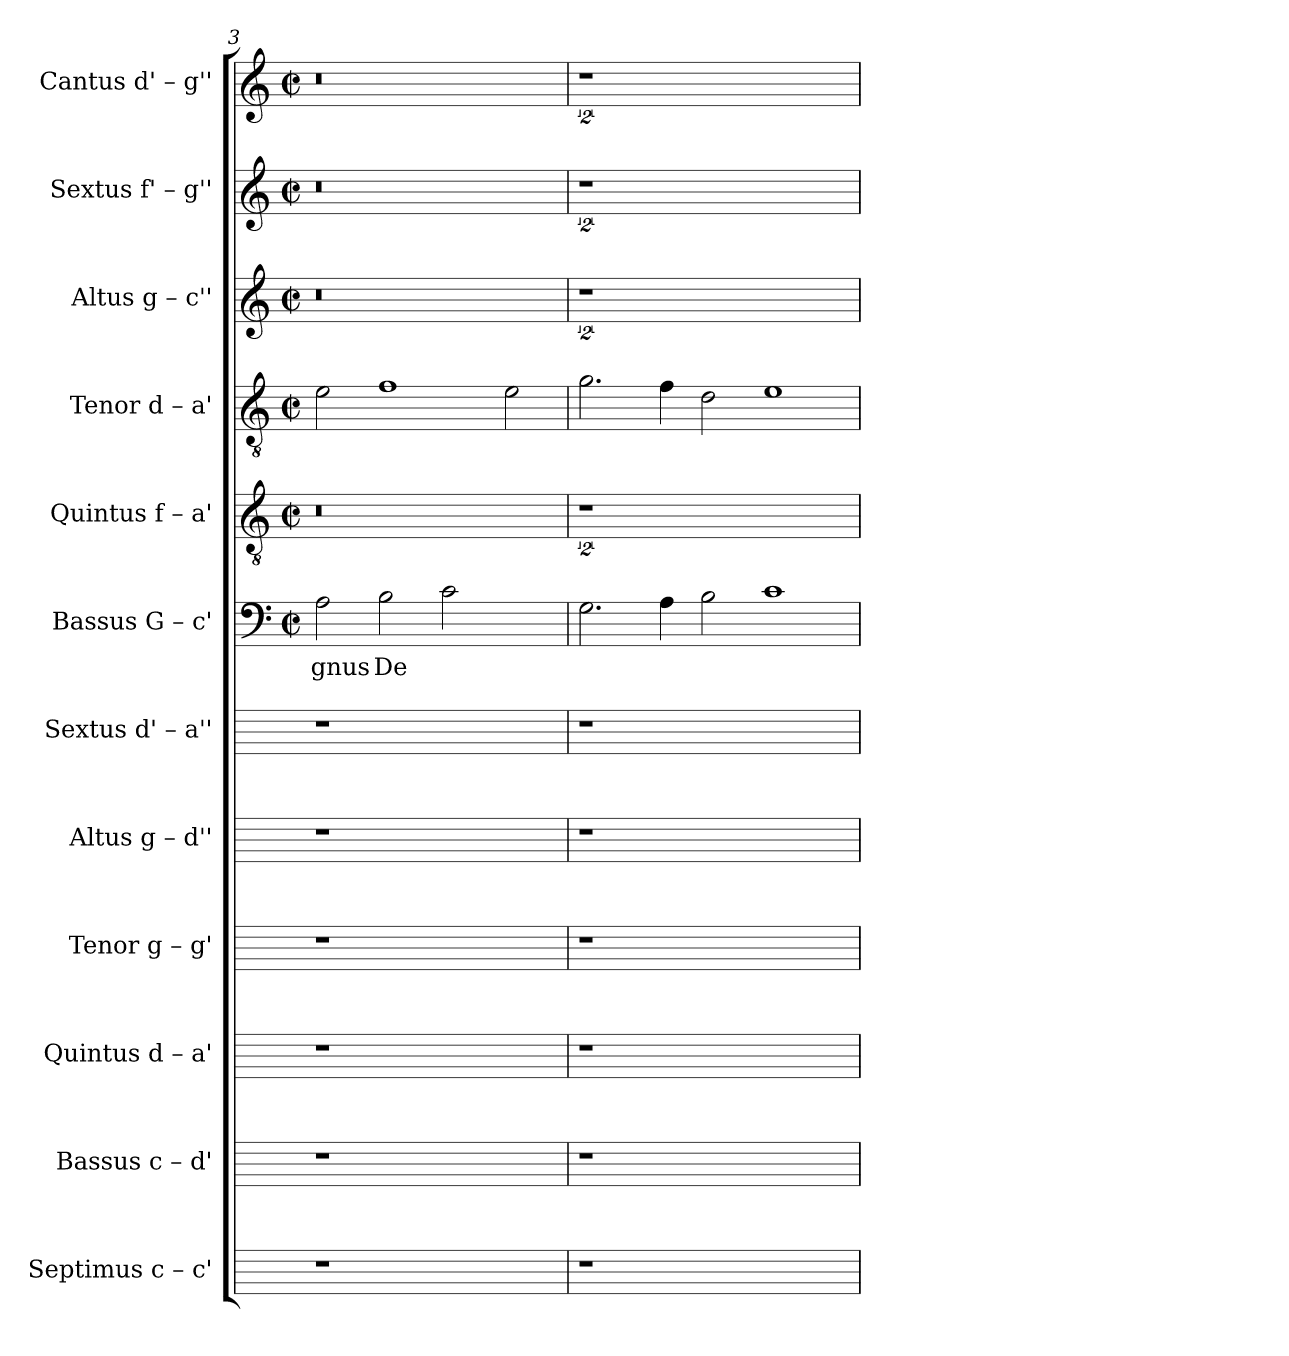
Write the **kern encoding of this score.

**kern	**kern	**kern	**kern	**kern	**kern	**kern	**text	**kern	**kern	**kern	**kern	**kern
*part12	*part11	*part10	*part9	*part8	*part7	*part6	*part6	*part5	*part4	*part3	*part2	*part1
*staff12	*staff11	*staff10	*staff9	*staff8	*staff7	*staff6	*staff6	*staff5	*staff4	*staff3	*staff2	*staff1
*I"Septimus  c – c'	*I"Bassus  c – d'	*I"Quintus  d – a'	*I"Tenor  g – g'	*I"Altus  g – d''	*I"Sextus  d' – a''	*I"Bassus  G – c'	*	*I"Quintus  f – a'	*I"Tenor  d – a'	*I"Altus  g – c''	*I"Sextus  f' – g''	*I"Cantus  d' – g''
*	*	*	*	*	*	*clefF4	*	*clefGv2	*clefGv2	*clefG2	*clefG2	*clefG2
*	*	*	*	*	*	*M2/2	*	*M2/2	*M2/2	*M2/2	*M2/2	*M2/2
*	*	*	*	*	*	*met(c|)	*	*met(c|)	*met(c|)	*met(c|)	*met(c|)	*met(c|)
=3	=3	=3	=3	=3	=3	=3	=3	=3	=3	=3	=3	=3
!	!	!	!	!	!	!	!LO:LY:b:cj	!	!	!	!	!
1r	1r	1r	1r	1r	1r	2A\	gnus	0r	2e\	0r	0r	0r
!	!	!	!	!	!	!	!LO:LY:b	!	!	!	!	!
.	.	.	.	.	.	2B\	De	.	1f	.	.	.
1ryy	1ryy	1ryy	1ryy	1ryy	1ryy	2c\	.	.	.	.	.	.
.	.	.	.	.	.	2ryy	.	.	2e\	.	.	.
=4	=4	=4	=4	=4	=4	=4	=4	=4	=4	=4	=4	=4
1r	1r	1r	1r	1r	1r	2.G\	.	2%5r	2.g\	2%5r	2%5r	2%5r
.	.	.	.	.	.	4A\	.	.	4f\	.	.	.
1.ryy	1.ryy	1.ryy	1.ryy	1.ryy	1.ryy	2B\	.	.	2d\	.	.	.
.	.	.	.	.	.	1c	.	.	1e	.	.	.
=	=	=	=	=	=	=	=	=	=	=	=	=
*-	*-	*-	*-	*-	*-	*-	*-	*-	*-	*-	*-	*-
